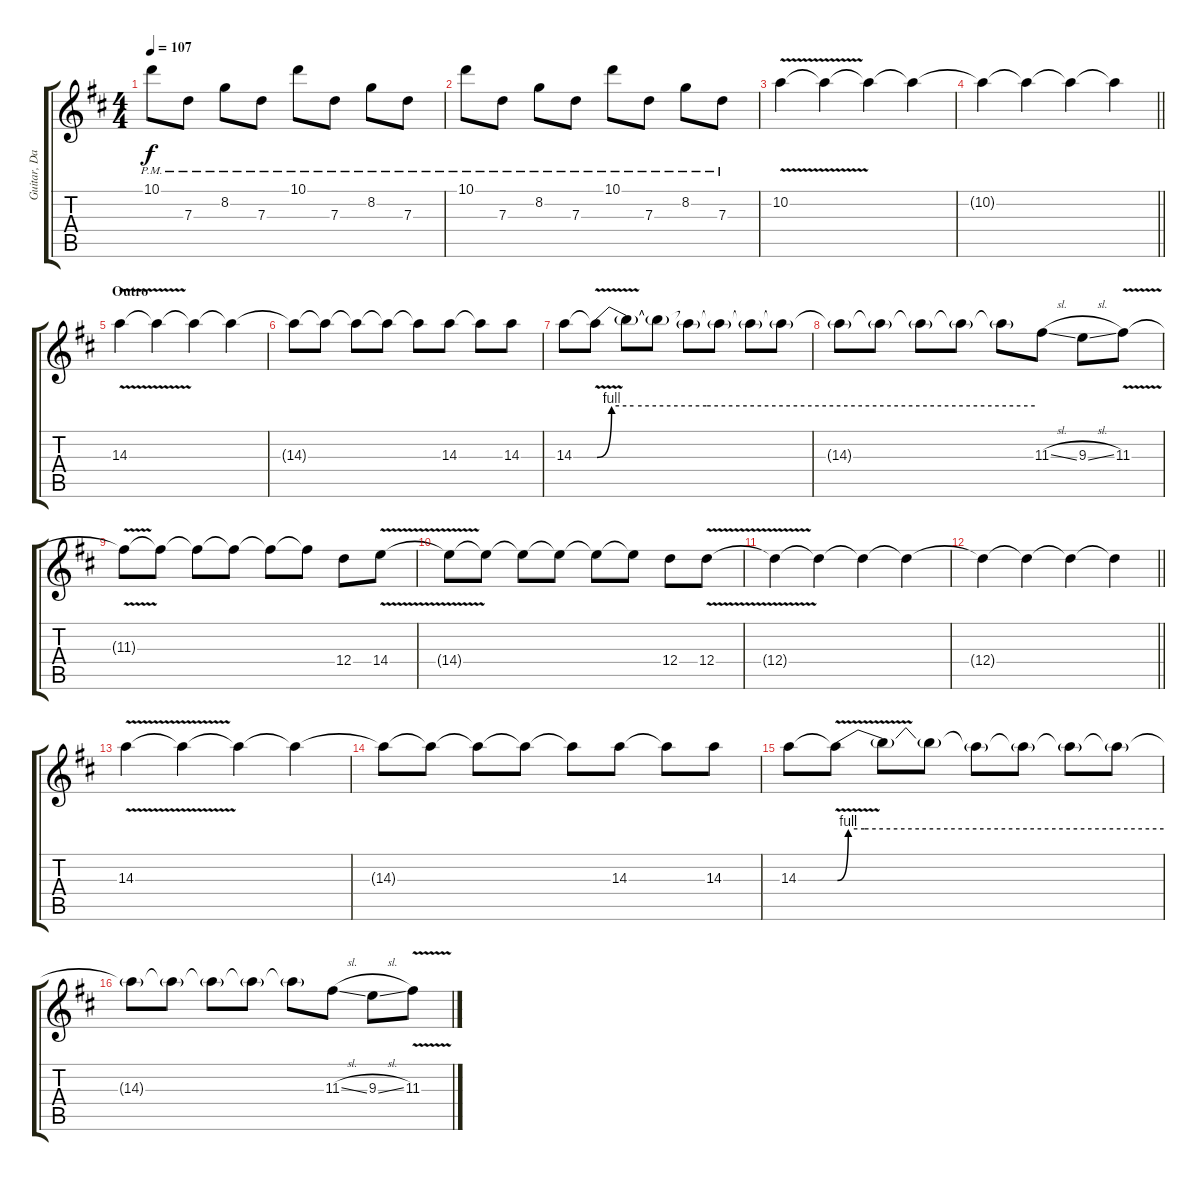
\track ("Guitar, Dan" "Guitar, Da") {instrument distortionguitar}
\staff {score tabs}
\tuning (E4 B3 G3 D3 A2 E2) {hide}
\ts (4 4)
\tempo 107
\clef g2
\ks d
10.1{pm}.8{dy f} 7.3{pm}.8 8.2{pm}.8 7.3{pm}.8 10.1{pm}.8 7.3{pm}.8 8.2{pm}.8 7.3{pm}.8 |
10.1{pm}.8 7.3{pm}.8 8.2{pm}.8 7.3{pm}.8 10.1{pm}.8 7.3{pm}.8 8.2{pm}.8 7.3{pm}.8 |
10.2{v}.4 10.2{t}.4 10.2{t}.4 10.2{t}.4 |
\barLineRight lightlight
10.2{t}.4 10.2{t}.4 10.2{t}.4 10.2{t}.4 |
\section ("" "Outro")
14.3{v}.4 14.3{t}.4 14.3{t}.4 14.3{t}.4 |
14.3{t}.8 14.3{t}.8 14.3{t}.8 14.3{t}.8 14.3{t}.8 14.3.8 14.3{t}.8 14.3.8 |
14.3.8 14.3{be (custom 0 0 2 4 5 4 15 4 60 4) v t}.8 14.3{t}.8 14.3{t}.8 14.3{t}.8 14.3{t}.8 14.3{t}.8 14.3{t}.8 |
14.3{t}.8 14.3{t}.8 14.3{t}.8 14.3{t}.8 14.3{t}.8 11.3{sl}.8 9.3{sl}.8 11.3{v}.8 |
11.3{t}.8 11.3{t}.8 11.3{t}.8 11.3{t}.8 11.3{t}.8 11.3{t}.8 12.4.8 14.4{v}.8 |
14.4{t}.8 14.4{t}.8 14.4{t}.8 14.4{t}.8 14.4{t}.8 14.4{t}.8 12.4.8 12.4{v}.8 |
12.4{t}.4 12.4{t}.4 12.4{t}.4 12.4{t}.4 |
\barLineRight lightlight
12.4{t}.4 12.4{t}.4 12.4{t}.4 12.4{t}.4 |
14.3{v}.4 14.3{t}.4 14.3{t}.4 14.3{t}.4 |
14.3{t}.8 14.3{t}.8 14.3{t}.8 14.3{t}.8 14.3{t}.8 14.3.8 14.3{t}.8 14.3.8 |
14.3.8 14.3{be (custom 0 0 2 4 5 4 15 4 60 4) v t}.8 14.3{t}.8 14.3{t}.8 14.3{t}.8 14.3{t}.8 14.3{t}.8 14.3{t}.8 |
14.3{t}.8 14.3{t}.8 14.3{t}.8 14.3{t}.8 14.3{t}.8 11.3{sl}.8 9.3{sl}.8 11.3{v}.8
